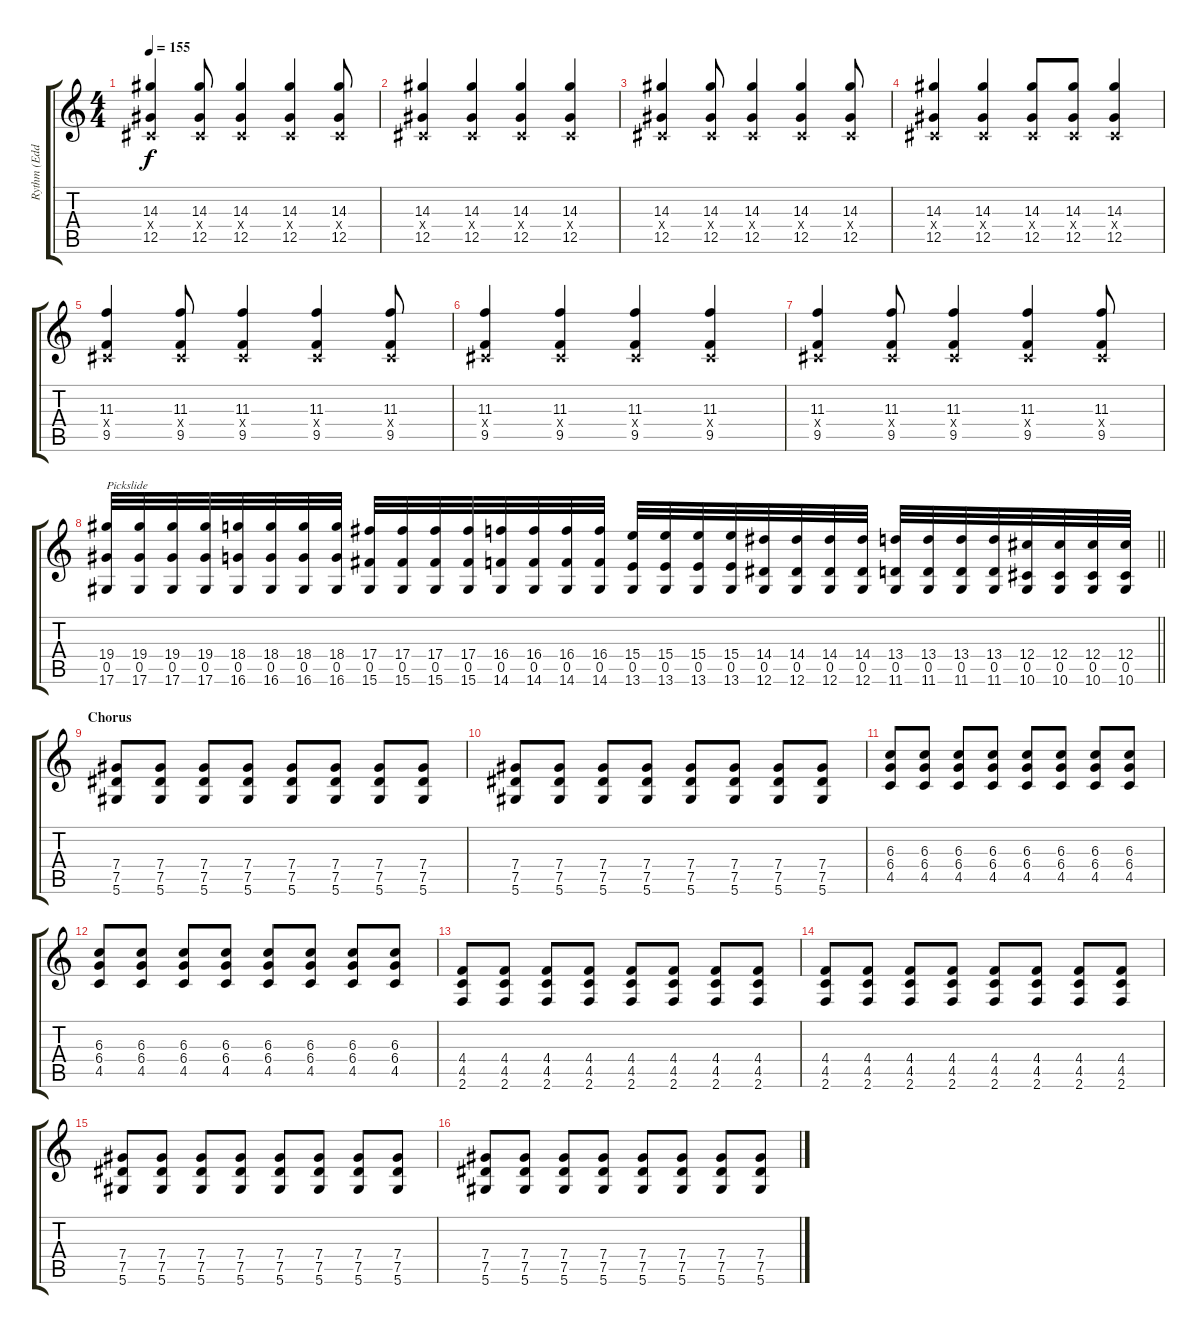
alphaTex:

\track ("Rythm (Eddie)" "Rythm (Edd") {instrument overdrivenguitar}
\staff {score tabs}
\tuning (Eb4 Bb3 Gb3 Db3 Ab2 Eb2) {hide}
\ts (4 4)
\tempo 155
\clef g2
\ks c
(14.3 0.4{x} 12.5).4{dy f} (14.3 0.4{x} 12.5).8 (14.3 0.4{x} 12.5).4 (14.3 0.4{x} 12.5).4 (14.3 0.4{x} 12.5).8 |
(14.3 0.4{x} 12.5).4 (14.3 0.4{x} 12.5).4 (14.3 0.4{x} 12.5).4 (14.3 0.4{x} 12.5).4 |
(14.3 0.4{x} 12.5).4 (14.3 0.4{x} 12.5).8 (14.3 0.4{x} 12.5).4 (14.3 0.4{x} 12.5).4 (14.3 0.4{x} 12.5).8 |
(14.3 0.4{x} 12.5).4 (14.3 0.4{x} 12.5).4 (14.3 0.4{x} 12.5).8 (14.3 0.4{x} 12.5).8 (14.3 0.4{x} 12.5).4 |
(11.3 0.4{x} 9.5).4 (11.3 0.4{x} 9.5).8 (11.3 0.4{x} 9.5).4 (11.3 0.4{x} 9.5).4 (11.3 0.4{x} 9.5).8 |
(11.3 0.4{x} 9.5).4 (11.3 0.4{x} 9.5).4 (11.3 0.4{x} 9.5).4 (11.3 0.4{x} 9.5).4 |
(11.3 0.4{x} 9.5).4 (11.3 0.4{x} 9.5).8 (11.3 0.4{x} 9.5).4 (11.3 0.4{x} 9.5).4 (11.3 0.4{x} 9.5).8 |
\barLineRight lightlight
(19.4 0.5 17.6).32{txt "Pickslide"} (19.4 0.5 17.6).32 (19.4 0.5 17.6).32 (19.4 0.5 17.6).32 (18.4 0.5 16.6).32 (18.4 0.5 16.6).32 (18.4 0.5 16.6).32 (18.4 0.5 16.6).32 (17.4 0.5 15.6).32 (17.4 0.5 15.6).32 (17.4 0.5 15.6).32 (17.4 0.5 15.6).32 (16.4 0.5 14.6).32 (16.4 0.5 14.6).32 (16.4 0.5 14.6).32 (16.4 0.5 14.6).32 (15.4 0.5 13.6).32 (15.4 0.5 13.6).32 (15.4 0.5 13.6).32 (15.4 0.5 13.6).32 (14.4 0.5 12.6).32 (14.4 0.5 12.6).32 (14.4 0.5 12.6).32 (14.4 0.5 12.6).32 (13.4 0.5 11.6).32 (13.4 0.5 11.6).32 (13.4 0.5 11.6).32 (13.4 0.5 11.6).32 (12.4 0.5 10.6).32 (12.4 0.5 10.6).32 (12.4 0.5 10.6).32 (12.4 0.5 10.6).32 |
\section ("" "Chorus")
(7.4 7.5 5.6).8{volume 16} (7.4 7.5 5.6).8 (7.4 7.5 5.6).8 (7.4 7.5 5.6).8 (7.4 7.5 5.6).8 (7.4 7.5 5.6).8 (7.4 7.5 5.6).8 (7.4 7.5 5.6).8 |
(7.4 7.5 5.6).8 (7.4 7.5 5.6).8 (7.4 7.5 5.6).8 (7.4 7.5 5.6).8 (7.4 7.5 5.6).8 (7.4 7.5 5.6).8 (7.4 7.5 5.6).8 (7.4 7.5 5.6).8 |
(6.3 6.4 4.5).8 (6.3 6.4 4.5).8 (6.3 6.4 4.5).8 (6.3 6.4 4.5).8 (6.3 6.4 4.5).8 (6.3 6.4 4.5).8 (6.3 6.4 4.5).8 (6.3 6.4 4.5).8 |
(6.3 6.4 4.5).8 (6.3 6.4 4.5).8 (6.3 6.4 4.5).8 (6.3 6.4 4.5).8 (6.3 6.4 4.5).8 (6.3 6.4 4.5).8 (6.3 6.4 4.5).8 (6.3 6.4 4.5).8 |
(4.4 4.5 2.6).8 (4.4 4.5 2.6).8 (4.4 4.5 2.6).8 (4.4 4.5 2.6).8 (4.4 4.5 2.6).8 (4.4 4.5 2.6).8 (4.4 4.5 2.6).8 (4.4 4.5 2.6).8 |
(4.4 4.5 2.6).8 (4.4 4.5 2.6).8 (4.4 4.5 2.6).8 (4.4 4.5 2.6).8 (4.4 4.5 2.6).8 (4.4 4.5 2.6).8 (4.4 4.5 2.6).8 (4.4 4.5 2.6).8 |
(7.4 7.5 5.6).8 (7.4 7.5 5.6).8 (7.4 7.5 5.6).8 (7.4 7.5 5.6).8 (7.4 7.5 5.6).8 (7.4 7.5 5.6).8 (7.4 7.5 5.6).8 (7.4 7.5 5.6).8 |
(7.4 7.5 5.6).8 (7.4 7.5 5.6).8 (7.4 7.5 5.6).8 (7.4 7.5 5.6).8 (7.4 7.5 5.6).8 (7.4 7.5 5.6).8 (7.4 7.5 5.6).8 (7.4 7.5 5.6).8
